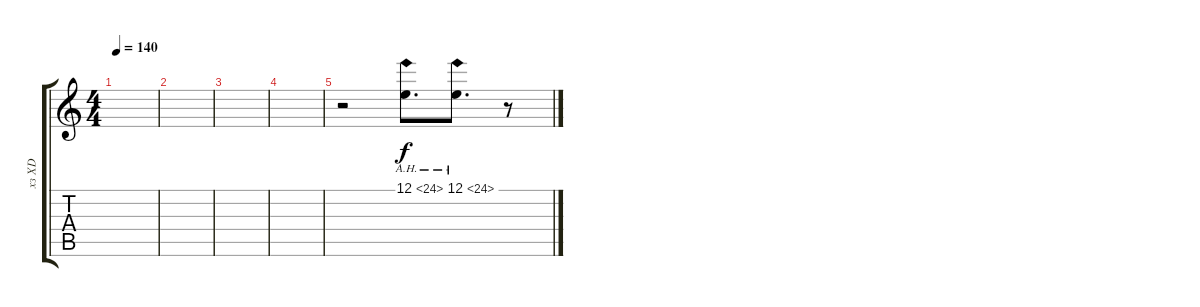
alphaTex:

\track ("хз ХD" "хз ХD") {instrument churchorgan}
\staff {score tabs}
\tuning (E4 B3 G3 D3 A2 E2) {hide}
\ts (4 4)
\tempo 140
\clef g2
\ks c
|
|
|
|
r.2 12.1{ah 12}.8{d} 12.1{ah 12}.8{d} r.8
